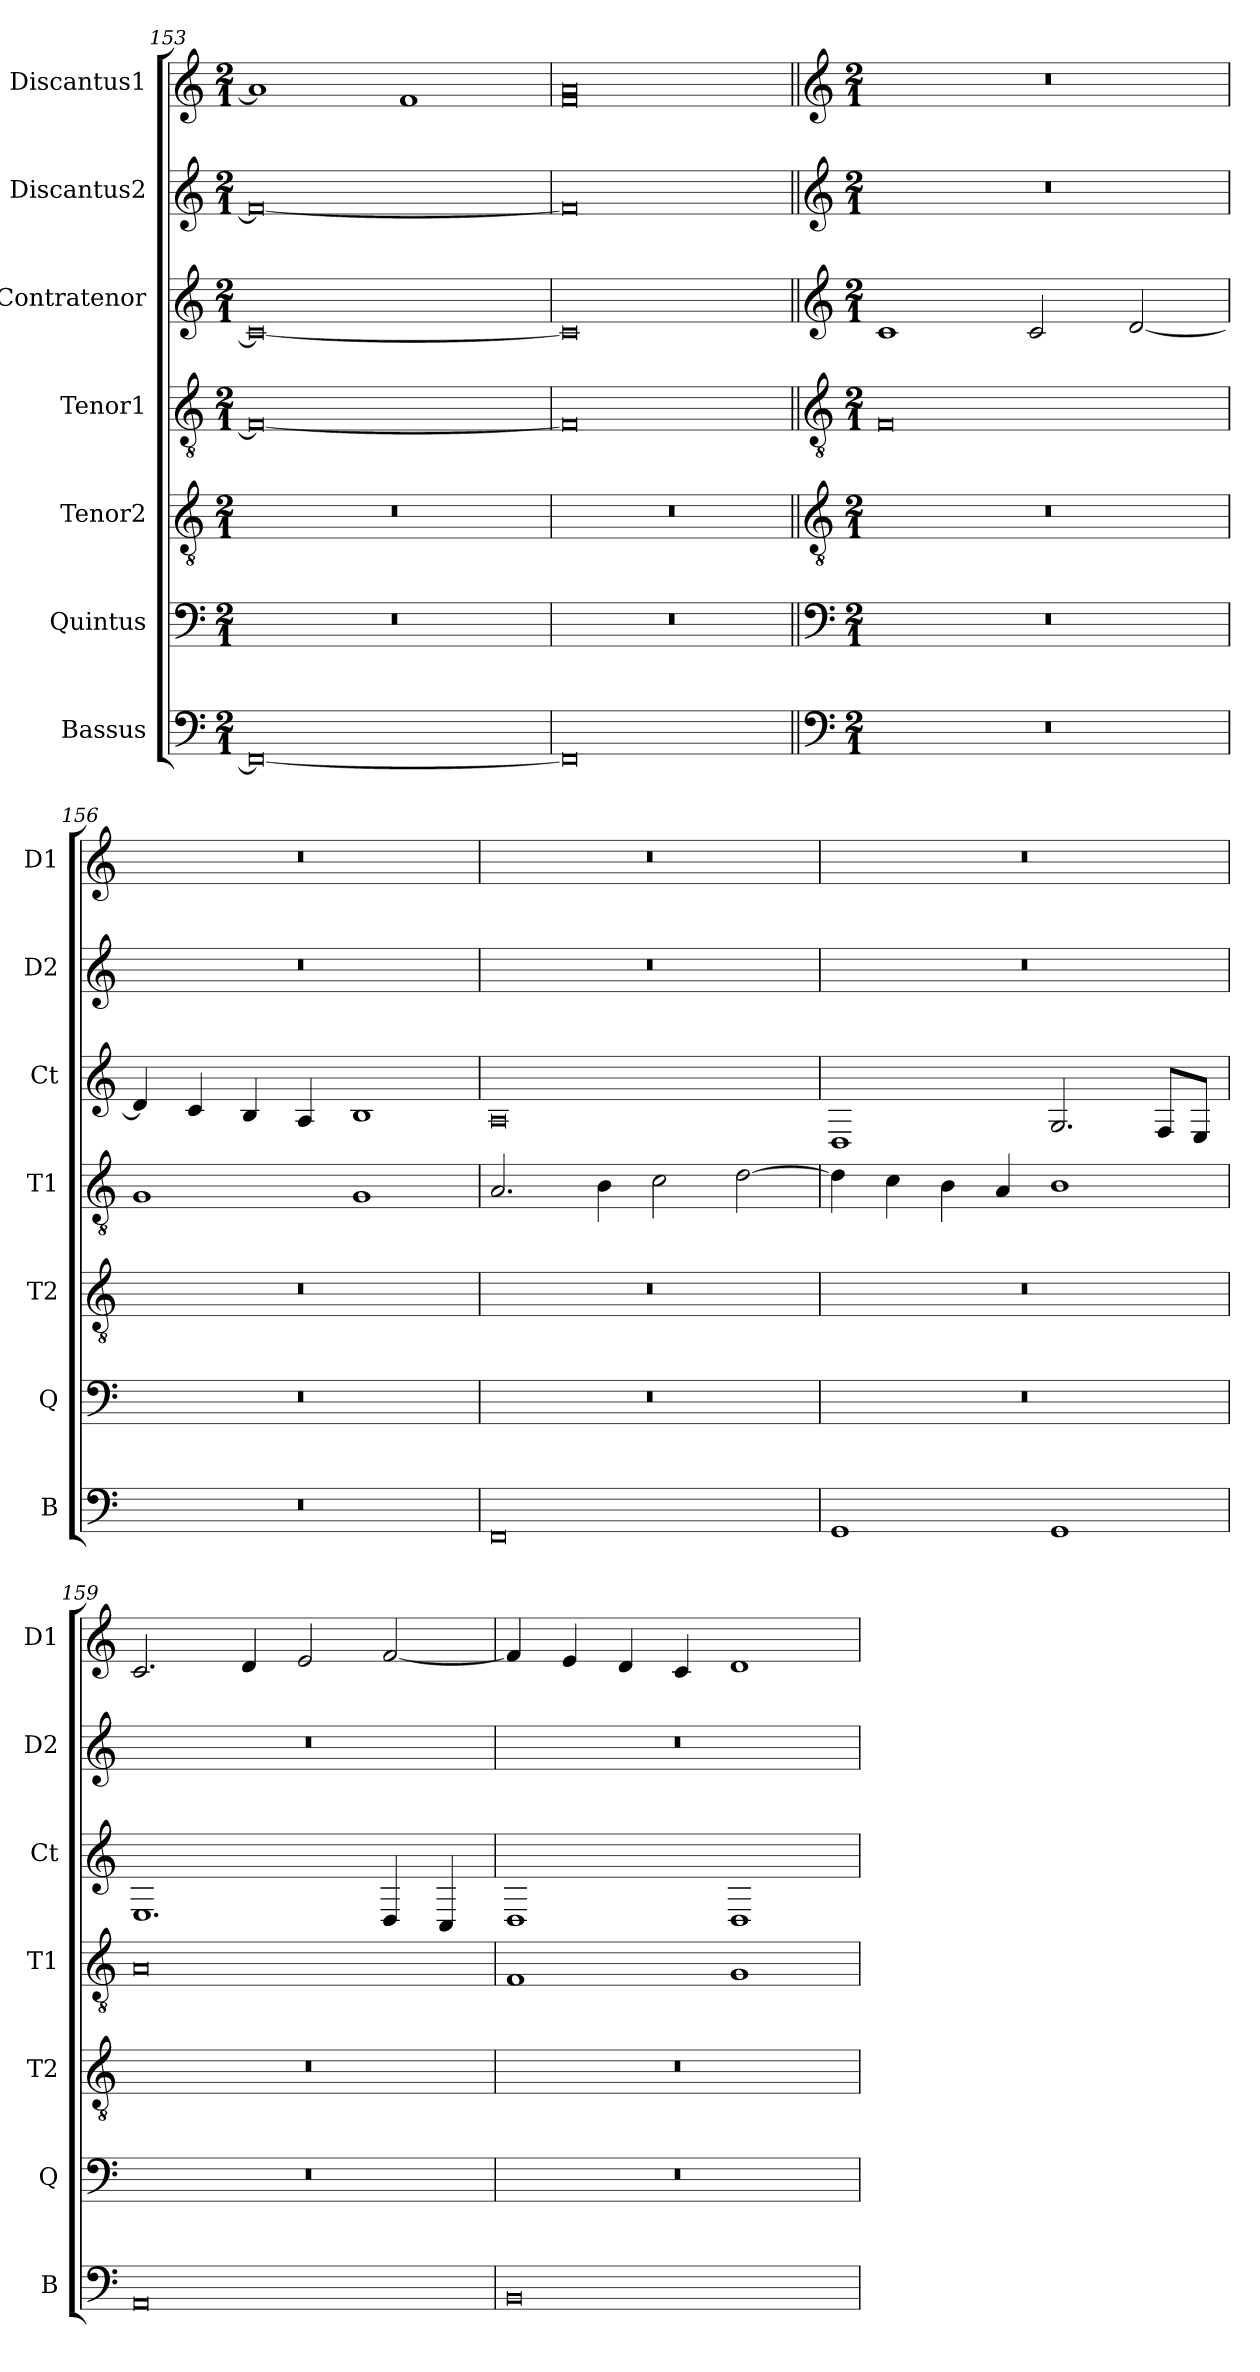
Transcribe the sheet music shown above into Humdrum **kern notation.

**kern	**kern	**kern	**kern	**kern	**kern	**kern
*part7	*part6	*part5	*part4	*part3	*part2	*part1
*staff7	*staff6	*staff5	*staff4	*staff3	*staff2	*staff1
*I"Bassus	*I"Quintus	*I"Tenor2	*I"Tenor1	*I"Contratenor	*I"Discantus2	*I"Discantus1
*I'B	*I'Q	*I'T2	*I'T1	*I'Ct	*I'D2	*I'D1
*clefF4	*clefF4	*clefGv2	*clefGv2	*clefG2	*clefG2	*clefG2
*k[]	*k[]	*k[]	*k[]	*k[]	*k[]	*k[]
*M2/1	*M2/1	*M2/1	*M2/1	*M2/1	*M2/1	*M2/1
=153	=153	=153	=153	=153	=153	=153
0FF_	0r	0r	0F_	0c_	0f_	1a]
.	.	.	.	.	.	1f
=154	=154	=154	=154	=154	=154	=154
0FF]	0r	0r	0F]	0c]	0f]	0f 0a
!!LO:LB:g=z
=155||	=155||	=155||	=155||	=155||	=155||	=155||
*clefF4	*clefF4	*clefGv2	*clefGv2	*clefG2	*clefG2	*clefG2
*k[]	*k[]	*k[]	*k[]	*k[]	*k[]	*k[]
*M2/1	*M2/1	*M2/1	*M2/1	*M2/1	*M2/1	*M2/1
0r	0r	0r	0F	1c	0r	0r
.	.	.	.	2c/	.	.
.	.	.	.	[2d/	.	.
=156	=156	=156	=156	=156	=156	=156
0r	0r	0r	1G	4d/]	0r	0r
.	.	.	.	4c/	.	.
.	.	.	.	4B/	.	.
.	.	.	.	4A/	.	.
.	.	.	1G	1B	.	.
=157	=157	=157	=157	=157	=157	=157
0FF	0r	0r	2.A/	0A	0r	0r
.	.	.	4B\	.	.	.
.	.	.	2c\	.	.	.
.	.	.	[2d\	.	.	.
=158	=158	=158	=158	=158	=158	=158
1GG	0r	0r	4d\]	1D	0r	0r
.	.	.	4c\	.	.	.
.	.	.	4B\	.	.	.
.	.	.	4A/	.	.	.
1GG	.	.	1B	2.G/	.	.
.	.	.	.	8F/L	.	.
.	.	.	.	8E/J	.	.
=159	=159	=159	=159	=159	=159	=159
0AA	0r	0r	0A	1.E	0r	2.c/
.	.	.	.	.	.	4d/
.	.	.	.	.	.	2e/
.	.	.	.	4D/	.	[2f/
.	.	.	.	4C/	.	.
=160	=160	=160	=160	=160	=160	=160
0BB	0r	0r	1F	1D	0r	4f/]
.	.	.	.	.	.	4e/
.	.	.	.	.	.	4d/
.	.	.	.	.	.	4c/
.	.	.	1G	1D	.	1d
=	=	=	=	=	=	=
*-	*-	*-	*-	*-	*-	*-
